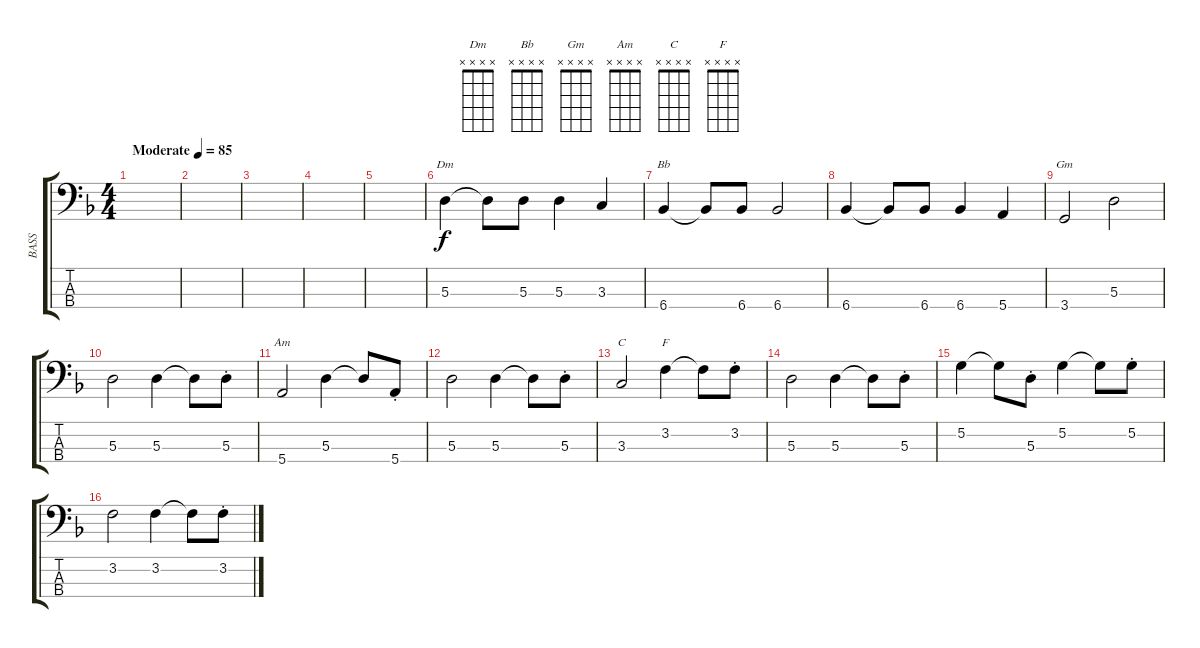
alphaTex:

\track ("BASS" "BASS") {instrument electricbassfinger}
\staff {score tabs}
\tuning (G2 D2 A1 E1) {hide}
\chord ("Dm" x x x x)
\chord ("Bb" x x x x)
\chord ("Gm" x x x x)
\chord ("Am" x x x x)
\chord ("C" x x x x)
\chord ("F" x x x x)
\ts (4 4)
\tempo (85 "Moderate")
\clef f4
\ks f
|
|
|
|
|
5.3.4{ch "Dm"} 5.3{t}.8 5.3.8 5.3.4 3.3.4 |
6.4.4{ch "Bb"} 6.4{t}.8 6.4.8 6.4.2 |
6.4.4 6.4{t}.8 6.4.8 6.4.4 5.4.4 |
3.4.2{ch "Gm"} 5.3.2 |
5.3.2 5.3.4 5.3{t}.8 5.3{st}.8 |
5.4.2{ch "Am"} 5.3.4 5.3{t}.8 5.4{st}.8 |
5.3.2 5.3.4 5.3{t}.8 5.3{st}.8 |
3.3.2{ch "C"} 3.2.4{ch "F"} 3.2{t}.8 3.2{st}.8 |
5.3.2 5.3.4 5.3{t}.8 5.3{st}.8 |
5.2.4 5.2{t}.8 5.3{st}.8 5.2.4 5.2{t}.8 5.2{st}.8 |
3.2.2 3.2.4 3.2{t}.8 3.2{st}.8
